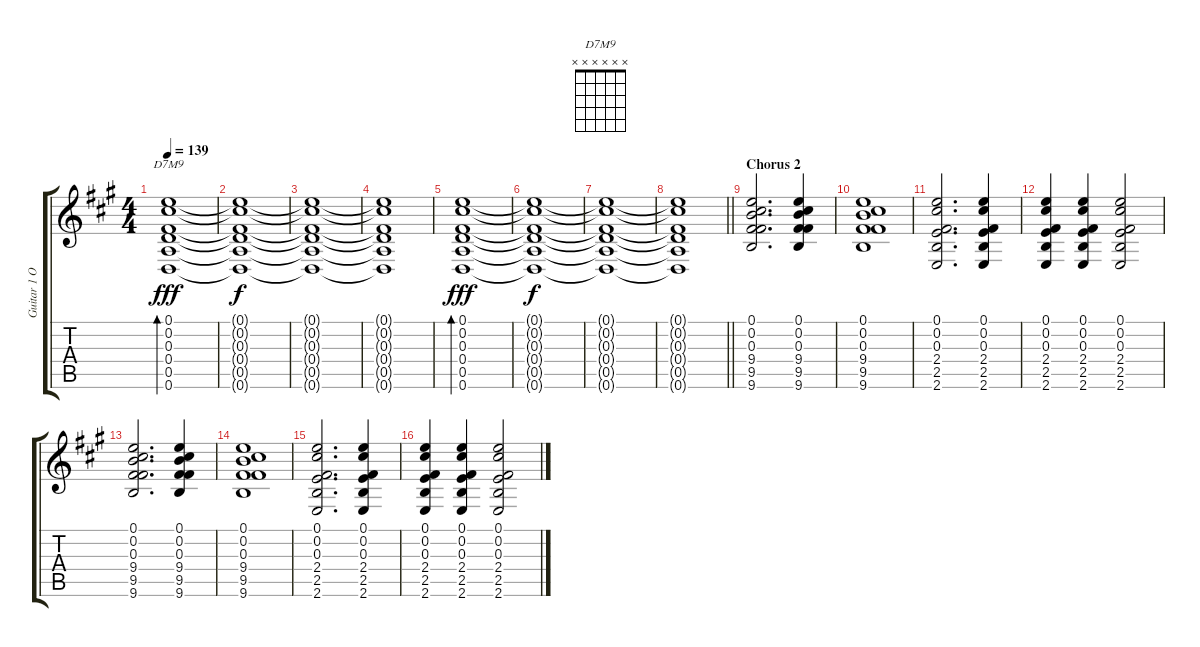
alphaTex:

\track ("Guitar 1 Open Tuning" "Guitar 1 O") {instrument electricguitarjazz}
\staff {score tabs}
\tuning (E4 Db4 Gb3 D3 A2 D2) {hide}
\chord ("D7M9" x x x x x x)
\ts (4 4)
\tempo 139
\clef g2
\ks a
(0.1 0.2 0.3 0.4 0.5 0.6).1{bd 240 ch "D7M9" dy fff} |
(0.1{t} 0.2{t} 0.3{t} 0.4{t} 0.5{t} 0.6{t}).1{dy f} |
(0.1{t} 0.2{t} 0.3{t} 0.4{t} 0.5{t} 0.6{t}).1 |
(0.1{t} 0.2{t} 0.3{t} 0.4{t} 0.5{t} 0.6{t}).1 |
(0.1 0.2 0.3 0.4 0.5 0.6).1{bd 240 dy fff} |
(0.1{t} 0.2{t} 0.3{t} 0.4{t} 0.5{t} 0.6{t}).1{dy f} |
(0.1{t} 0.2{t} 0.3{t} 0.4{t} 0.5{t} 0.6{t}).1 |
\barLineRight lightlight
(0.1{t} 0.2{t} 0.3{t} 0.4{t} 0.5{t} 0.6{t}).1 |
\section ("" "Chorus 2")
(0.1 0.2 0.3 9.4 9.5 9.6).2{d} (0.1 0.2 0.3 9.4 9.5 9.6).4 |
(0.1 0.2 0.3 9.4 9.5 9.6).1 |
(0.1 0.2 0.3 2.4 2.5 2.6).2{d} (0.1 0.2 0.3 2.4 2.5 2.6).4 |
(0.1 0.2 0.3 2.4 2.5 2.6).4 (0.1 0.2 0.3 2.4 2.5 2.6).4 (0.1 0.2 0.3 2.4 2.5 2.6).2 |
(0.1 0.2 0.3 9.4 9.5 9.6).2{d} (0.1 0.2 0.3 9.4 9.5 9.6).4 |
(0.1 0.2 0.3 9.4 9.5 9.6).1 |
(0.1 0.2 0.3 2.4 2.5 2.6).2{d} (0.1 0.2 0.3 2.4 2.5 2.6).4 |
(0.1 0.2 0.3 2.4 2.5 2.6).4 (0.1 0.2 0.3 2.4 2.5 2.6).4 (0.1 0.2 0.3 2.4 2.5 2.6).2
